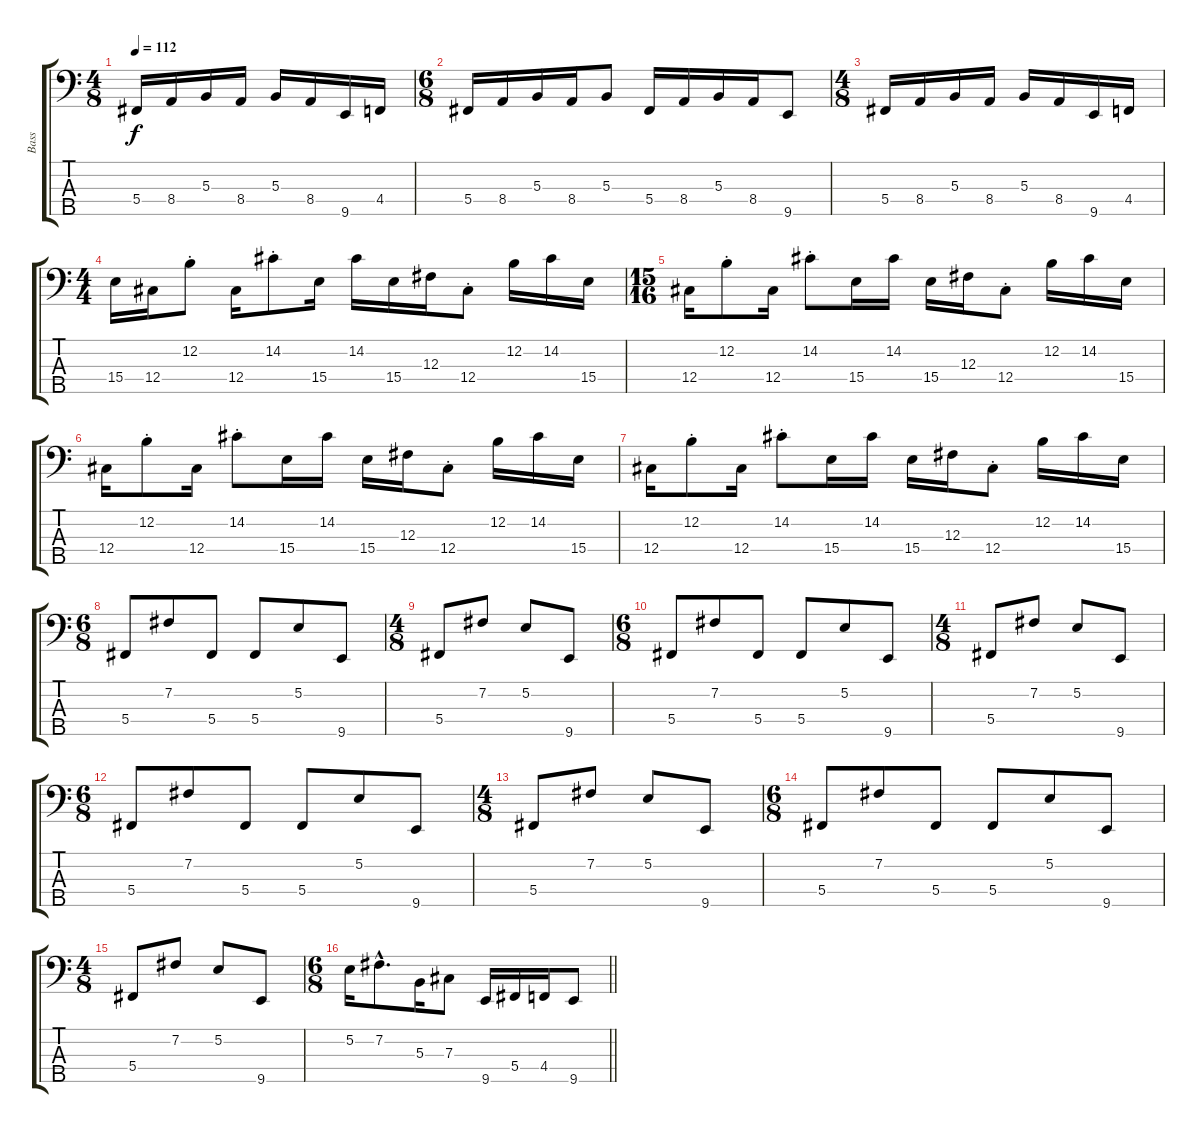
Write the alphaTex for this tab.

\track ("Bass" "Bass") {instrument electricbassfinger}
\staff {score tabs}
\tuning (E2 B1 Gb1 Db1 G0) {hide}
\ts (4 8)
\tempo 112
\clef f4
\ks c
5.4.16{dy f} 8.4.16 5.3.16 8.4.16 5.3.16 8.4.16 9.5.16 4.4.16 |
\ts (6 8)
5.4.16 8.4.16 5.3.16 8.4.16 5.3.8 5.4.16 8.4.16 5.3.16 8.4.16 9.5.8 |
\ts (4 8)
5.4.16 8.4.16 5.3.16 8.4.16 5.3.16 8.4.16 9.5.16 4.4.16 |
\ts (4 4)
15.4.16 12.4.16 12.2{st}.8 12.4.16 14.2{st}.8 15.4.16 14.2.16 15.4.16 12.3.16 12.4{st}.8 12.2.16 14.2.16 15.4.16 |
\ts (15 16)
12.4.16 12.2{st}.8 12.4.16 14.2{st}.8 15.4.16 14.2.16 15.4.16 12.3.16 12.4{st}.8 12.2.16 14.2.16 15.4.16 |
12.4.16 12.2{st}.8 12.4.16 14.2{st}.8 15.4.16 14.2.16 15.4.16 12.3.16 12.4{st}.8 12.2.16 14.2.16 15.4.16 |
12.4.16 12.2{st}.8 12.4.16 14.2{st}.8 15.4.16 14.2.16 15.4.16 12.3.16 12.4{st}.8 12.2.16 14.2.16 15.4.16 |
\ts (6 8)
5.4.8 7.2.8 5.4.8 5.4.8 5.2.8 9.5.8 |
\ts (4 8)
5.4.8 7.2.8 5.2.8 9.5.8 |
\ts (6 8)
5.4.8 7.2.8 5.4.8 5.4.8 5.2.8 9.5.8 |
\ts (4 8)
5.4.8 7.2.8 5.2.8 9.5.8 |
\ts (6 8)
5.4.8 7.2.8 5.4.8 5.4.8 5.2.8 9.5.8 |
\ts (4 8)
5.4.8 7.2.8 5.2.8 9.5.8 |
\ts (6 8)
5.4.8 7.2.8 5.4.8 5.4.8 5.2.8 9.5.8 |
\ts (4 8)
5.4.8 7.2.8 5.2.8 9.5.8 |
\ts (6 8)
\barLineRight lightlight
5.2.16 7.2{hac}.8{d} 5.3.16 7.3.8 9.5.16 5.4.16 4.4.16 9.5.8
